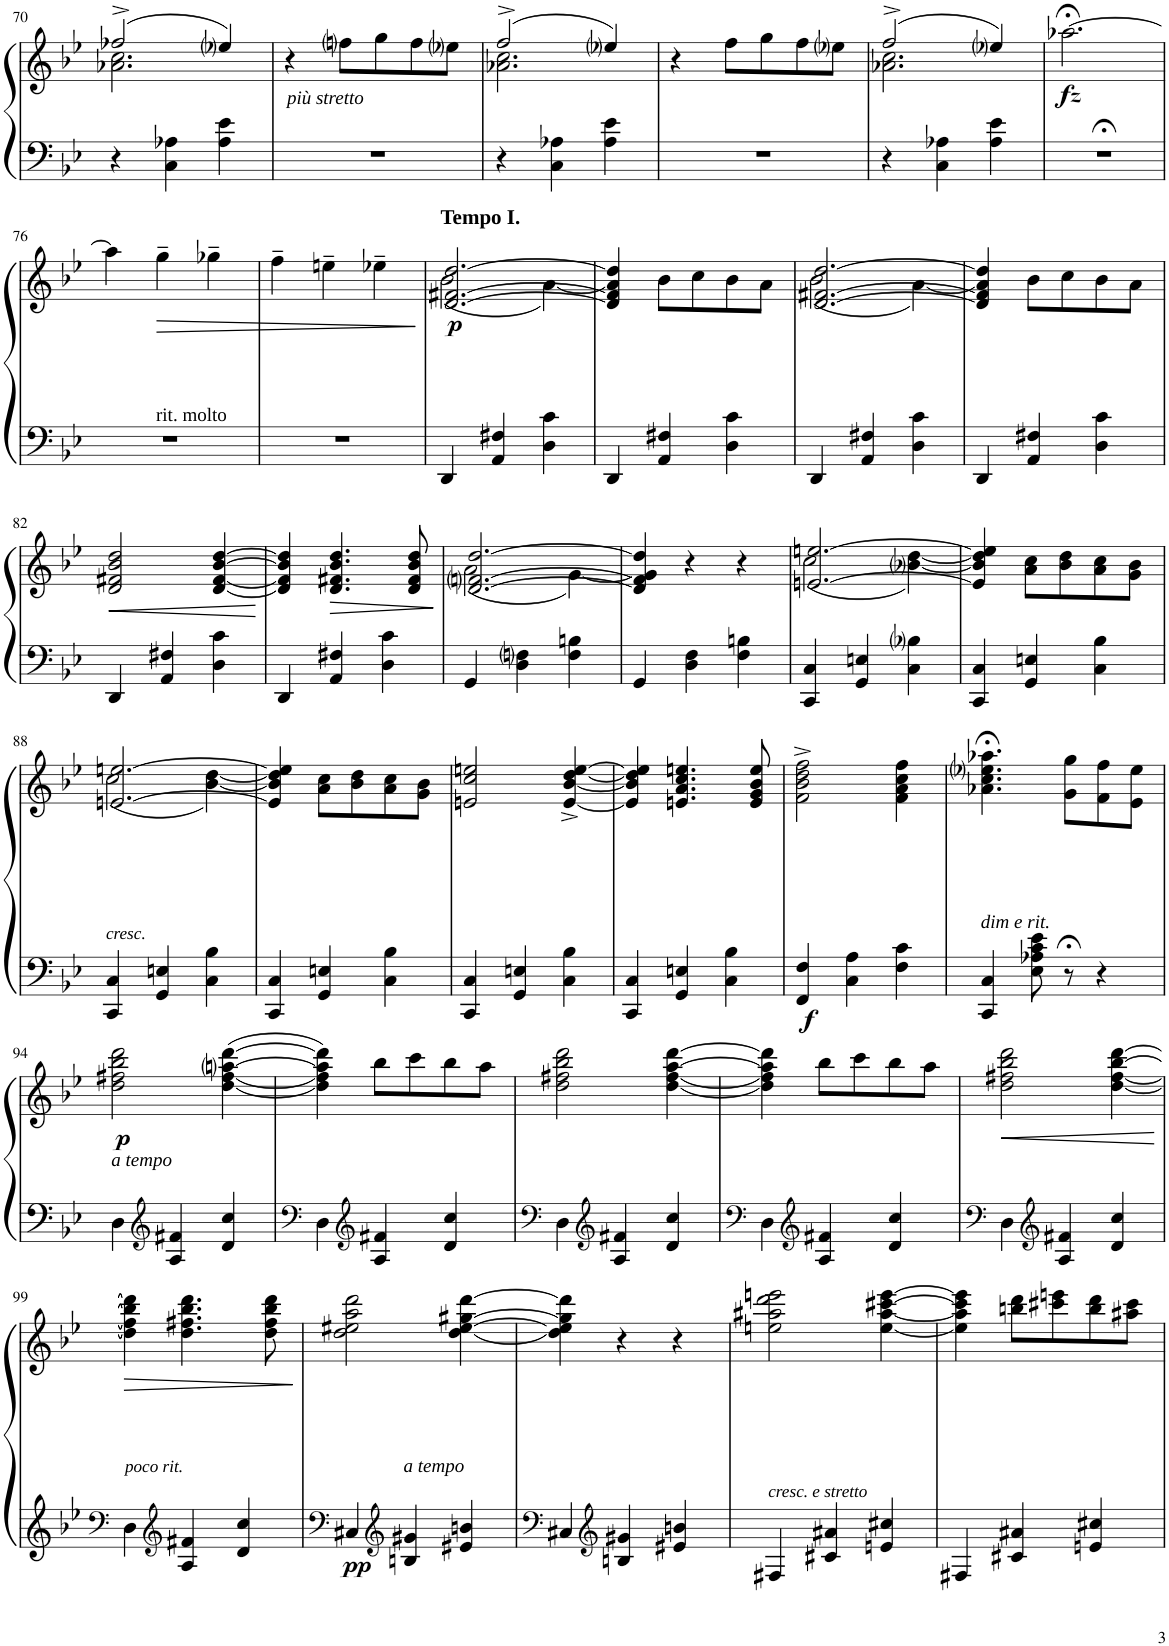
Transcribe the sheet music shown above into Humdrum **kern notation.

**kern	**kern	**dynam
*part1	*part1	*part1
*staff2	*staff1	*staff1/2
*I"Midi_1	*	*
!!LO:PB:g=z
*clefF4	*clefG2	*
*k[b-e-]	*k[b-e-]	*
*B-:	*B-:	*
*M3/4	*M3/4	*
=70	=70	=70
*	*^	*
4r	(2ff-X^/	2.a-X\ 2.cc\	.
4C\ 4A-X\	.	.	.
4A-\ 4e-\	4ee-i/)	.	.
*	*v	*v	*
=71	=71	=71
!LO:TX:a:i:t=più stretto	!	!
2.r	4r	.
.	8ffni\L	.
.	8gg\	.
.	8ff\	.
.	8ee-i\J	.
=72	=72	=72
*	*^	*
4r	(2ff^/	2.a-X\ 2.cc\	.
4C\ 4A-X\	.	.	.
4A-\ 4e-\	4ee-i/)	.	.
*	*v	*v	*
=73	=73	=73
2.r	4r	.
.	8ff\L	.
.	8gg\	.
.	8ff\	.
.	8ee-i\J	.
=74	=74	=74
*	*^	*
4r	(2ff^/	2.a-X\ 2.cc\	.
4C\ 4A-X\	.	.	.
4A-\ 4e-\	4ee-i/)	.	.
*	*v	*v	*
=75	=75	=75
!	!	!LO:DY:b
2.r;<	[2.aa-X;<\	fz
!!LO:LB:g=z
=76	=76	=76
2.r	4aa-\]	.
!	!LO:TX:b:t=rit. molto	!
!	!	!LO:HP:b
.	4gg~\	>
.	4gg-X~\	.
=77	=77	=77
2.r	4ff~\	.
.	4een~\	.
.	4ee-X~\	.
.	.	]
=78	=78	=78
*	*^	*
!	!LO:TX:a:B:t=Tempo I.	!	!
!	!	!	!LO:DY:b
4DD/	[2.d/ [2.f#X/ [2.dd/	(2b-\	p
4AA/ 4F#X/	.	.	.
4D\ 4c\	.	[4a\)	.
*	*v	*v	*
=79	=79	=79
4DD/	4d/] 4f#/] 4a/] 4dd/]	.
4AA/ 4F#X/	8b-\L	.
.	8cc\	.
4D\ 4c\	8b-\	.
.	8a\J	.
=80	=80	=80
*	*^	*
4DD/	[2.d/ [2.f#X/ [2.dd/	(2b-\	.
4AA/ 4F#X/	.	.	.
4D\ 4c\	.	[4a\)	.
*	*v	*v	*
=81	=81	=81
4DD/	4d/] 4f#/] 4a/] 4dd/]	.
4AA/ 4F#X/	8b-\L	.
.	8cc\	.
4D\ 4c\	8b-\	.
.	8a\J	.
!!LO:LB:g=z
=82	=82	=82
!	!	!LO:HP:b
4DD/	2d/ 2f#X/ 2b-/ 2dd/	<
4AA/ 4F#X/	.	.
4D\ 4c\	[4d/ [4f#/ [4b-/ [4dd/	.
.	.	[
=83	=83	=83
4DD/	4d/] 4f#/] 4b-/] 4dd/]	.
!	!	!LO:HP:b
4AA/ 4F#X/	4.d/ 4.f#X/ 4.b-/ 4.dd/	>
4D\ 4c\	.	.
.	8d/ 8f#/ 8b-/ 8dd/	.
.	.	]
=84	=84	=84
*	*^	*
4GG/	[2.d/ [2.fni/ [2.dd/	(2a\	.
4D\ 4Fni\	.	.	.
4F\ 4Bn\	.	[4g\)	.
*	*v	*v	*
=85	=85	=85
4GG/	4d/] 4f/] 4g/] 4dd/]	.
4D\ 4F\	4r	.
4F\ 4Bn\	4r	.
=86	=86	=86
*	*^	*
4CC/ 4C/	[2.en/ [2.een/	(2cc\	.
4GG/ 4En/	.	.	.
4C\ 4B-i\	.	[4b-i\ [4dd\)	.
*	*v	*v	*
=87	=87	=87
4CC/ 4C/	4e/] 4b-/] 4dd/] 4ee/]	.
4GG/ 4En/	8a\ 8cc\L	.
.	8b-\ 8dd\	.
4C\ 4B-\	8a\ 8cc\	.
.	8g\ 8b-\J	.
!!LO:LB:g=z
=88	=88	=88
*	*^	*
!	!LO:TX:b:i:t=cresc.	!	!
4CC/ 4C/	[2.en/ [2.een/	(2cc\	.
4GG/ 4En/	.	.	.
4C\ 4B-\	.	[4b-\ [4dd\)	.
*	*v	*v	*
=89	=89	=89
4CC/ 4C/	4e/] 4b-/] 4dd/] 4ee/]	.
4GG/ 4En/	8a\ 8cc\L	.
.	8b-\ 8dd\	.
4C\ 4B-\	8a\ 8cc\	.
.	8g\ 8b-\J	.
=90	=90	=90
4CC/ 4C/	2en/ 2cc/ 2een/	.
4GG/ 4En/	.	.
4C\ 4B-\	[4e/^ [4b-/^ [4dd/^ [4ee/^	.
=91	=91	=91
4CC/ 4C/	4e/] 4b-/] 4dd/] 4ee/]	.
4GG/ 4En/	4.en/ 4.a/ 4.cc/ 4.een/	.
4C\ 4B-\	.	.
.	8e/ 8g/ 8b-/ 8ee/	.
=92	=92	=92
!	!	!LO:DY:b=2
4FF/ 4F/	2f\^ 2b-\^ 2dd\^ 2ff\^	f
4C\ 4A\	.	.
4F\ 4c\	4f\ 4a\ 4cc\ 4ff\	.
=93	=93	=93
!	!LO:TX:b:i:t=dim e rit.	!
4CC/ 4C/	4.a-X\;< 4.cc\;< 4.ee-i\;< 4.aa-X\;<	.
8E-\ 8A-X\ 8c\ 8e-\	.	.
8r;<	8g\ 8gg\L	.
4r	8f\ 8ff\	.
.	8e-\ 8ee-\J	.
!!LO:LB:g=z
=94	=94	=94
!LO:TX:a:i:t=a tempo	!	!
!	!	!LO:DY:b
4D\	2dd\ 2ff#X\ 2bb-\ 2ddd\	p
*clefG2	*	*
4A/ 4f#X/	.	.
4d/ 4cc/	([4dd\ [4ff#\ [4aani\ [4ddd\	.
=95	=95	=95
*clefF4	*	*
4D\	4dd\] 4ff#\] 4aa\] 4ddd\])	.
*clefG2	*	*
4A/ 4f#X/	8bb-\L	.
.	8ccc\	.
4d/ 4cc/	8bb-\	.
.	8aa\J	.
=96	=96	=96
*clefF4	*	*
4D\	2dd\ 2ff#X\ 2bb-\ 2ddd\	.
*clefG2	*	*
4A/ 4f#X/	.	.
4d/ 4cc/	[4dd\ [4ff#\ [4aa\ [4ddd\	.
=97	=97	=97
*clefF4	*	*
4D\	4dd\] 4ff#\] 4aa\] 4ddd\]	.
*clefG2	*	*
4A/ 4f#X/	8bb-\L	.
.	8ccc\	.
4d/ 4cc/	8bb-\	.
.	8aa\J	.
=98	=98	=98
*clefF4	*	*
!	!	!LO:HP:b
4D\	2dd\ 2ff#X\ 2bb-\ 2ddd\	<
*clefG2	*	*
4A/ 4f#X/	.	.
4d/ 4cc/	[4dd\ [4ff#\ [4bb-\ [4ddd\	.
.	.	[
!!LO:LB:g=z
=99	=99	=99
*clefF4	*	*
!LO:TX:a:i:t=poco rit.	!	!
!	!	!LO:HP:b
4D\	4dd\] 4ff#\] 4bb-\] 4ddd\]	>
*clefG2	*	*
4A/ 4f#X/	4.dd\ 4.ff#X\ 4.bb-\ 4.ddd\	.
4d/ 4cc/	.	.
.	8dd\ 8ff#\ 8bb-\ 8ddd\	.
.	.	]
=100	=100	=100
*clefF4	*	*
!	!	!LO:DY:b=2
4C#X/	2dd\ 2ee#X\ 2aa\ 2ddd\	pp
*clefG2	*	*
!LO:TX:a:i:t=a tempo	!	!
4Bn/ 4g#X/	.	.
4e#X/ 4bn/	[4dd\ [4ee#\ [4gg#X\ [4ddd\	.
=101	=101	=101
*clefF4	*	*
4C#X/	4dd\] 4ee#\] 4gg#\] 4ddd\]	.
*clefG2	*	*
4Bn/ 4g#X/	4r	.
4e#X/ 4bn/	4r	.
=102	=102	=102
!	!LO:TX:b:i:t=cresc. e stretto	!
4F#X/	2een\ 2aa#X\ 2ddd\ 2eeen\	.
4c#X/ 4a#X/	.	.
4en/ 4cc#X/	[4ee\ [4aa#\ [4ccc#X\ [4eee\	.
=103	=103	=103
4F#X/	4ee\] 4aa#\] 4ccc#\] 4eee\]	.
4c#X/ 4a#X/	8bbn\ 8ddd\L	.
.	8ccc#X\ 8eeen\	.
4en/ 4cc#X/	8bb\ 8ddd\	.
.	8aa#X\ 8ccc#\J	.
=	=	=
*-	*-	*-
